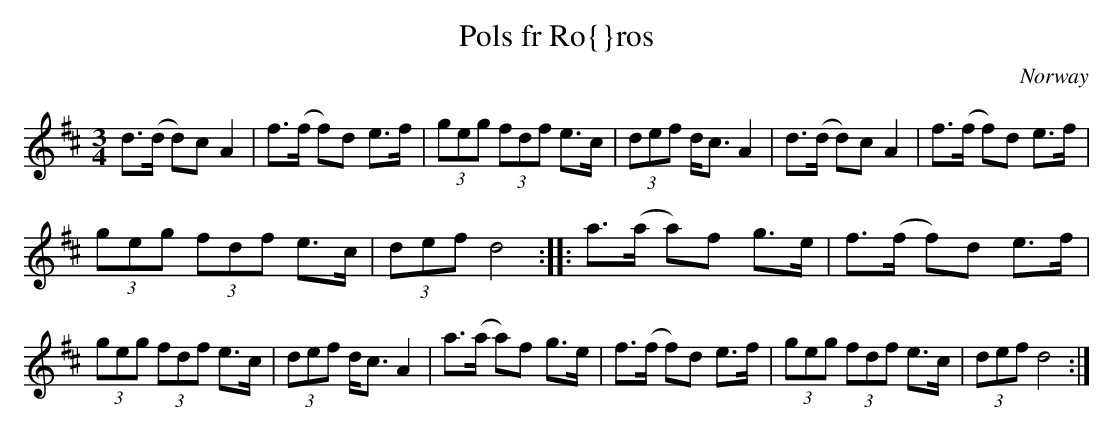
X:1
T:Pols fr R\o{}ros
O:Norway
M:3/4
K:D
d>(d d)c A2|f>(f f)d e>f|\
(3geg (3fdf e>c|(3def d<c A2|\
d>(d d)c A2|f>(f f)d e>f|
(3geg (3fdf e>c|(3def d4::\
a>(a a)f g>e|f>(f f)d e>f|
(3geg (3fdf e>c|(3def d<c A2|\
a>(a a)f g>e|f>(f f)d e>f|\
(3geg (3fdf e>c|(3def d4:|\
